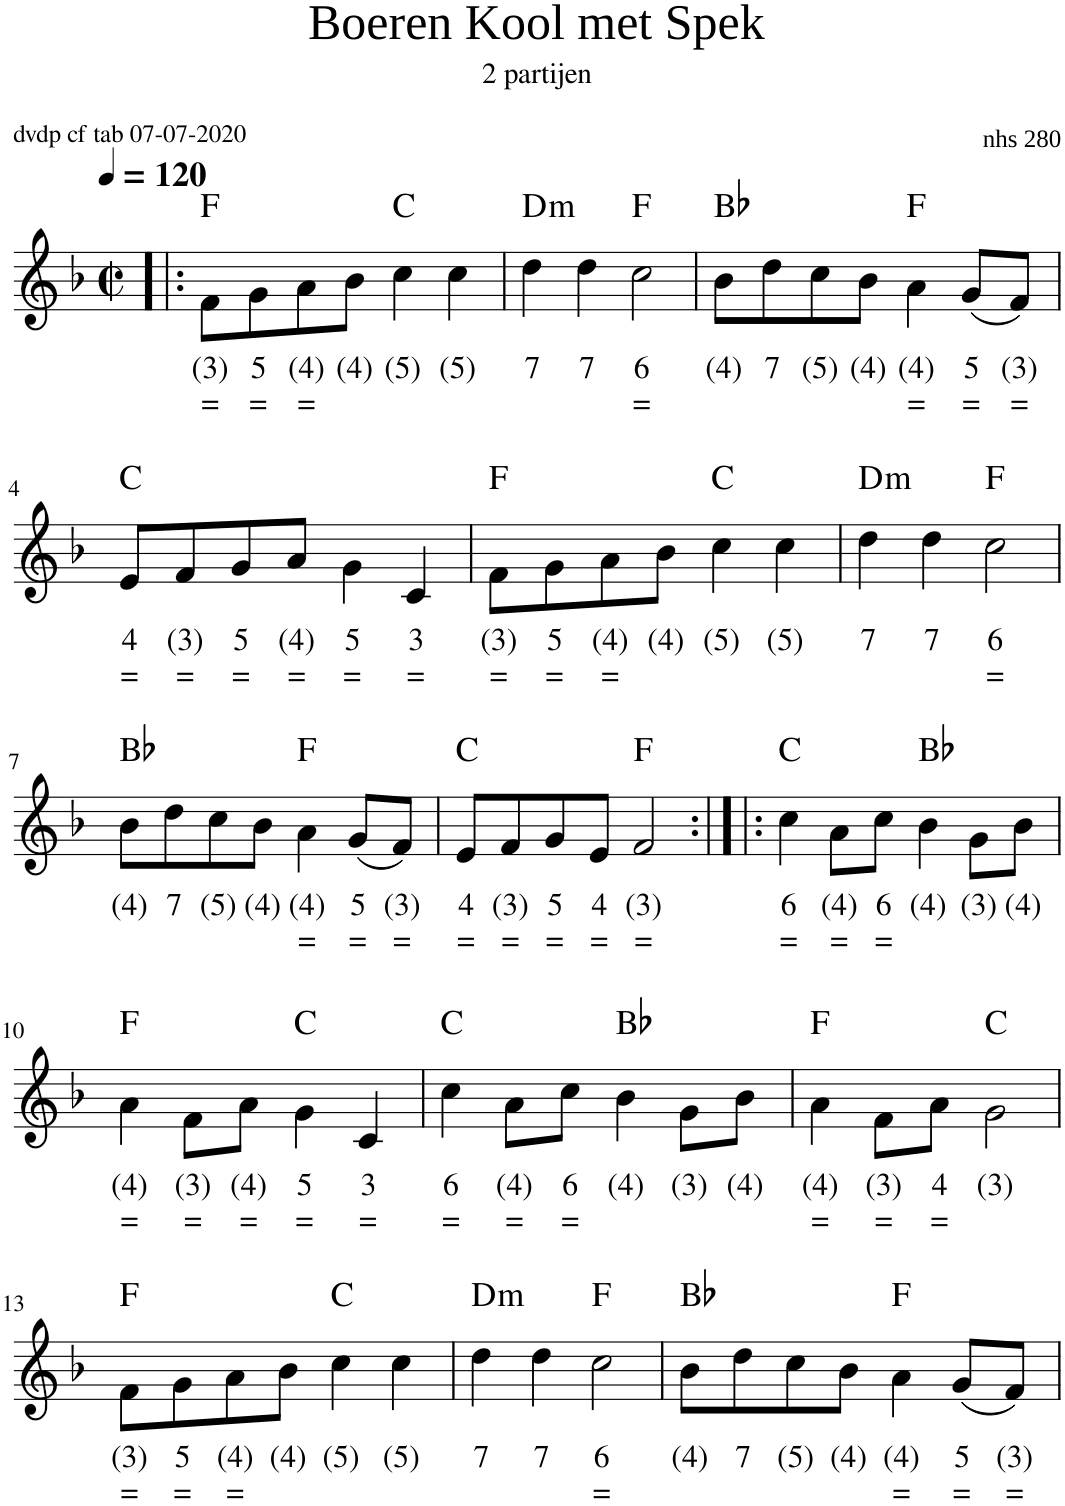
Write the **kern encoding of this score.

**kern	**text	**text	**harte
*part1	*part1	*part1	*part1
*staff1	*staff1	*staff1	*
*clefG2	*	*	*
*k[b-]	*	*	*
*M4/4	*	*	*
*met(c|)	*	*	*
*MM120	*	*	*
=1!|:	=1!|:	=1!|:	=1!|:
!	!LO:LY:b	!LO:LY:b	!
8f\L	(3)	=	F:maj
!	!LO:LY:b	!LO:LY:b	!
8g\	5	=	.
!	!LO:LY:b	!LO:LY:b	!
8a\	(4)	=	.
!	!LO:LY:b	!	!
8b-\J	(4)	.	.
!	!LO:LY:b	!	!
4cc\	(5)	.	C:maj
!	!LO:LY:b	!	!
4cc\	(5)	.	.
=2	=2	=2	=2
!	!LO:LY:b	!	!LO:H:kt=m
4dd\	7	.	D:min
!	!LO:LY:b	!	!
4dd\	7	.	.
!	!LO:LY:b	!LO:LY:b	!
2cc\	6	=	F:maj
=3	=3	=3	=3
!	!LO:LY:b	!	!
8b-\L	(4)	.	Bb:maj
!	!LO:LY:b	!	!
8dd\	7	.	.
!	!LO:LY:b	!	!
8cc\	(5)	.	.
!	!LO:LY:b	!	!
8b-\J	(4)	.	.
!	!LO:LY:b	!LO:LY:b	!
4a\	(4)	=	F:maj
!	!LO:LY:b	!LO:LY:b	!
(<8g/L	5	=	.
!	!LO:LY:b	!LO:LY:b	!
8f/J)	(3)	=	.
!!LO:LB:g=z
=4	=4	=4	=4
!	!LO:LY:b	!LO:LY:b	!
8e/L	4	=	C:maj
!	!LO:LY:b	!LO:LY:b	!
8f/	(3)	=	.
!	!LO:LY:b	!LO:LY:b	!
8g/	5	=	.
!	!LO:LY:b	!LO:LY:b	!
8a/J	(4)	=	.
!	!LO:LY:b	!LO:LY:b	!
4g\	5	=	.
!	!LO:LY:b	!LO:LY:b	!
4c/	3	=	.
=5	=5	=5	=5
!	!LO:LY:b	!LO:LY:b	!
8f\L	(3)	=	F:maj
!	!LO:LY:b	!LO:LY:b	!
8g\	5	=	.
!	!LO:LY:b	!LO:LY:b	!
8a\	(4)	=	.
!	!LO:LY:b	!	!
8b-\J	(4)	.	.
!	!LO:LY:b	!	!
4cc\	(5)	.	C:maj
!	!LO:LY:b	!	!
4cc\	(5)	.	.
=6	=6	=6	=6
!	!LO:LY:b	!	!LO:H:kt=m
4dd\	7	.	D:min
!	!LO:LY:b	!	!
4dd\	7	.	.
!	!LO:LY:b	!LO:LY:b	!
2cc\	6	=	F:maj
!!LO:LB:g=z
=7	=7	=7	=7
!	!LO:LY:b	!	!
8b-\L	(4)	.	Bb:maj
!	!LO:LY:b	!	!
8dd\	7	.	.
!	!LO:LY:b	!	!
8cc\	(5)	.	.
!	!LO:LY:b	!	!
8b-\J	(4)	.	.
!	!LO:LY:b	!LO:LY:b	!
4a\	(4)	=	F:maj
!	!LO:LY:b	!LO:LY:b	!
(<8g/L	5	=	.
!	!LO:LY:b	!LO:LY:b	!
8f/J)	(3)	=	.
=8	=8	=8	=8
!	!LO:LY:b	!LO:LY:b	!
8e/L	4	=	C:maj
!	!LO:LY:b	!LO:LY:b	!
8f/	(3)	=	.
!	!LO:LY:b	!LO:LY:b	!
8g/	5	=	.
!	!LO:LY:b	!LO:LY:b	!
8e/J	4	=	.
!	!LO:LY:b	!LO:LY:b	!
2f/	(3)	=	F:maj
=9:|!|:	=9:|!|:	=9:|!|:	=9:|!|:
!	!LO:LY:b	!LO:LY:b	!
4cc\	6	=	C:maj
!	!LO:LY:b	!LO:LY:b	!
8a\L	(4)	=	.
!	!LO:LY:b	!LO:LY:b	!
8cc\J	6	=	.
!	!LO:LY:b	!	!
4b-\	(4)	.	Bb:maj
!	!LO:LY:b	!	!
8g\L	(3)	.	.
!	!LO:LY:b	!	!
8b-\J	(4)	.	.
!!LO:LB:g=z
=10	=10	=10	=10
!	!LO:LY:b	!LO:LY:b	!
4a\	(4)	=	F:maj
!	!LO:LY:b	!LO:LY:b	!
8f\L	(3)	=	.
!	!LO:LY:b	!LO:LY:b	!
8a\J	(4)	=	.
!	!LO:LY:b	!LO:LY:b	!
4g\	5	=	C:maj
!	!LO:LY:b	!LO:LY:b	!
4c/	3	=	.
=11	=11	=11	=11
!	!LO:LY:b	!LO:LY:b	!
4cc\	6	=	C:maj
!	!LO:LY:b	!LO:LY:b	!
8a\L	(4)	=	.
!	!LO:LY:b	!LO:LY:b	!
8cc\J	6	=	.
!	!LO:LY:b	!	!
4b-\	(4)	.	Bb:maj
!	!LO:LY:b	!	!
8g\L	(3)	.	.
!	!LO:LY:b	!	!
8b-\J	(4)	.	.
=12	=12	=12	=12
!	!LO:LY:b	!LO:LY:b	!
4a\	(4)	=	F:maj
!	!LO:LY:b	!LO:LY:b	!
8f\L	(3)	=	.
!	!LO:LY:b	!LO:LY:b	!
8a\J	4	=	.
!	!LO:LY:b	!	!
2g\	(3)	.	C:maj
!!LO:LB:g=z
=13	=13	=13	=13
!	!LO:LY:b	!LO:LY:b	!
8f\L	(3)	=	F:maj
!	!LO:LY:b	!LO:LY:b	!
8g\	5	=	.
!	!LO:LY:b	!LO:LY:b	!
8a\	(4)	=	.
!	!LO:LY:b	!	!
8b-\J	(4)	.	.
!	!LO:LY:b	!	!
4cc\	(5)	.	C:maj
!	!LO:LY:b	!	!
4cc\	(5)	.	.
=14	=14	=14	=14
!	!LO:LY:b	!	!LO:H:kt=m
4dd\	7	.	D:min
!	!LO:LY:b	!	!
4dd\	7	.	.
!	!LO:LY:b	!LO:LY:b	!
2cc\	6	=	F:maj
=15	=15	=15	=15
!	!LO:LY:b	!	!
8b-\L	(4)	.	Bb:maj
!	!LO:LY:b	!	!
8dd\	7	.	.
!	!LO:LY:b	!	!
8cc\	(5)	.	.
!	!LO:LY:b	!	!
8b-\J	(4)	.	.
!	!LO:LY:b	!LO:LY:b	!
4a\	(4)	=	F:maj
!	!LO:LY:b	!LO:LY:b	!
(<8g/L	5	=	.
!	!LO:LY:b	!LO:LY:b	!
8f/J)	(3)	=	.
=	=	=	=
*-	*-	*-	*-
